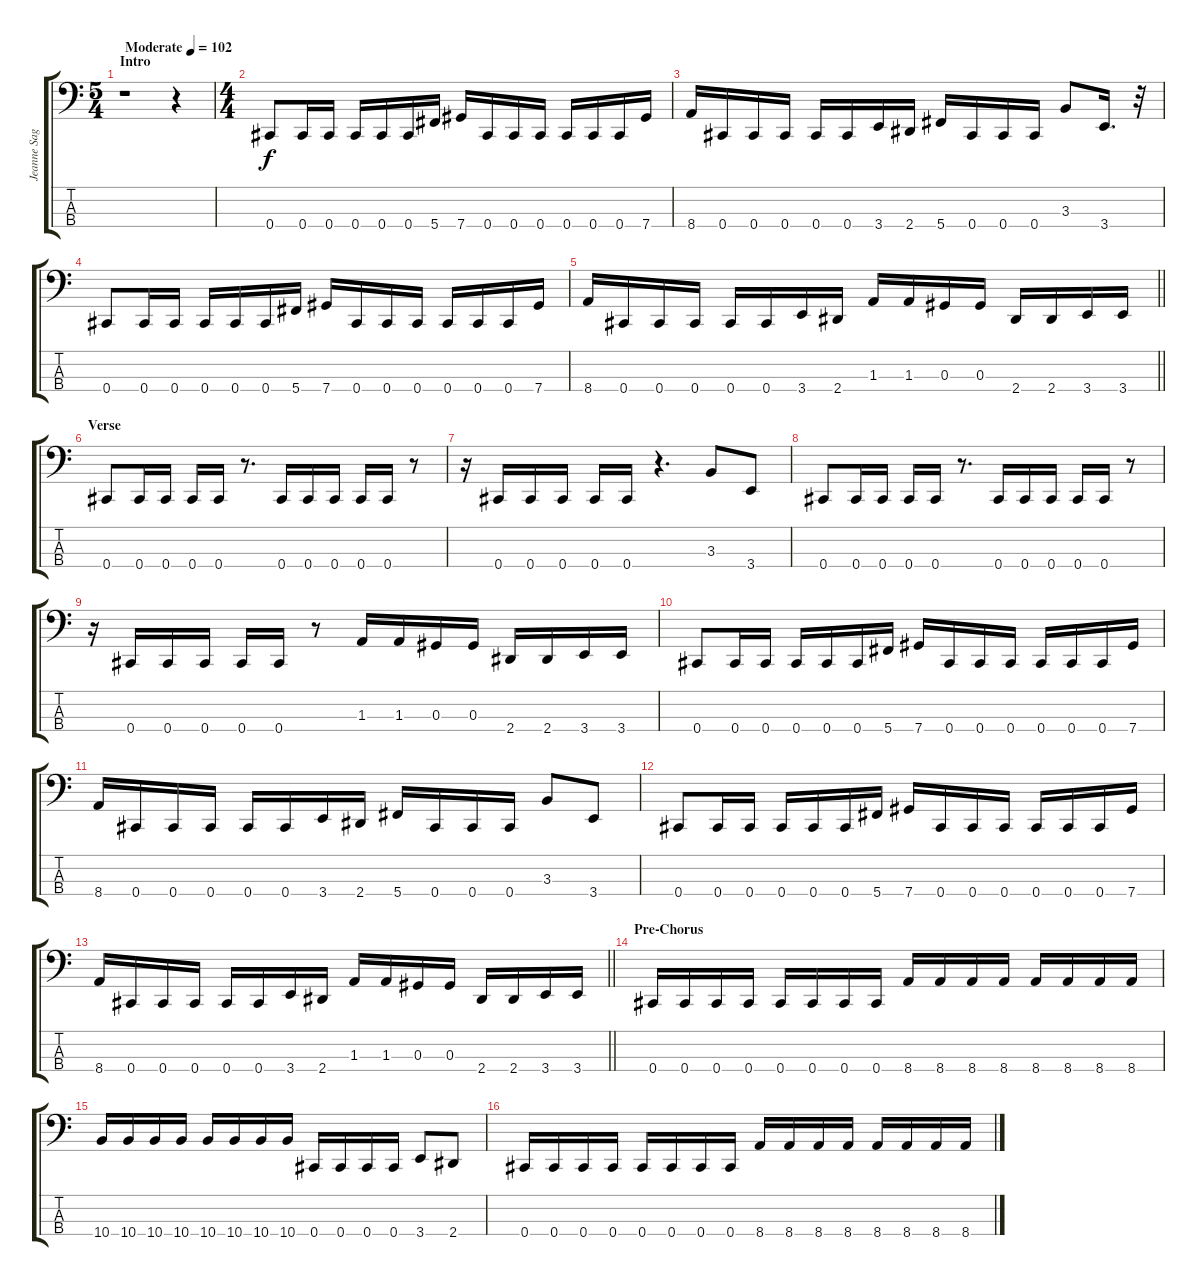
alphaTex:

\track ("Jeanne Sagan" "Jeanne Sag") {instrument electricbassfinger}
\staff {score tabs}
\tuning (Gb2 Db2 Ab1 Db1) {hide}
\ts (5 4)
\section ("" "Intro")
\tempo (102 "Moderate")
\clef f4
\ks c
r.1{dy f instrument electricbassfinger} r.4 |
\ts (4 4)
0.4.8 0.4.16 0.4.16 0.4.16 0.4.16 0.4.16 5.4.16 7.4.16 0.4.16 0.4.16 0.4.16 0.4.16 0.4.16 0.4.16 7.4.16 |
8.4.16 0.4.16 0.4.16 0.4.16 0.4.16 0.4.16 3.4.16 2.4.16 5.4.16 0.4.16 0.4.16 0.4.16 3.3.8 3.4.16{d} r.32 |
0.4.8 0.4.16 0.4.16 0.4.16 0.4.16 0.4.16 5.4.16 7.4.16 0.4.16 0.4.16 0.4.16 0.4.16 0.4.16 0.4.16 7.4.16 |
\barLineRight lightlight
8.4.16 0.4.16 0.4.16 0.4.16 0.4.16 0.4.16 3.4.16 2.4.16 1.3.16 1.3.16 0.3.16 0.3.16 2.4.16 2.4.16 3.4.16 3.4.16 |
\section ("" "Verse")
0.4.8 0.4.16 0.4.16 0.4.16 0.4.16 r.8{d} 0.4.16 0.4.16 0.4.16 0.4.16 0.4.16 r.8 |
r.16 0.4.16 0.4.16 0.4.16 0.4.16 0.4.16 r.4{d} 3.3.8 3.4.8 |
0.4.8 0.4.16 0.4.16 0.4.16 0.4.16 r.8{d} 0.4.16 0.4.16 0.4.16 0.4.16 0.4.16 r.8 |
r.16 0.4.16 0.4.16 0.4.16 0.4.16 0.4.16 r.8 1.3.16 1.3.16 0.3.16 0.3.16 2.4.16 2.4.16 3.4.16 3.4.16 |
0.4.8 0.4.16 0.4.16 0.4.16 0.4.16 0.4.16 5.4.16 7.4.16 0.4.16 0.4.16 0.4.16 0.4.16 0.4.16 0.4.16 7.4.16 |
8.4.16 0.4.16 0.4.16 0.4.16 0.4.16 0.4.16 3.4.16 2.4.16 5.4.16 0.4.16 0.4.16 0.4.16 3.3.8 3.4.8 |
0.4.8 0.4.16 0.4.16 0.4.16 0.4.16 0.4.16 5.4.16 7.4.16 0.4.16 0.4.16 0.4.16 0.4.16 0.4.16 0.4.16 7.4.16 |
\barLineRight lightlight
8.4.16 0.4.16 0.4.16 0.4.16 0.4.16 0.4.16 3.4.16 2.4.16 1.3.16 1.3.16 0.3.16 0.3.16 2.4.16 2.4.16 3.4.16 3.4.16 |
\section ("" "Pre-Chorus")
0.4.16 0.4.16 0.4.16 0.4.16 0.4.16 0.4.16 0.4.16 0.4.16 8.4.16 8.4.16 8.4.16 8.4.16 8.4.16 8.4.16 8.4.16 8.4.16 |
10.4.16 10.4.16 10.4.16 10.4.16 10.4.16 10.4.16 10.4.16 10.4.16 0.4.16 0.4.16 0.4.16 0.4.16 3.4.8 2.4.8 |
0.4.16 0.4.16 0.4.16 0.4.16 0.4.16 0.4.16 0.4.16 0.4.16 8.4.16 8.4.16 8.4.16 8.4.16 8.4.16 8.4.16 8.4.16 8.4.16
